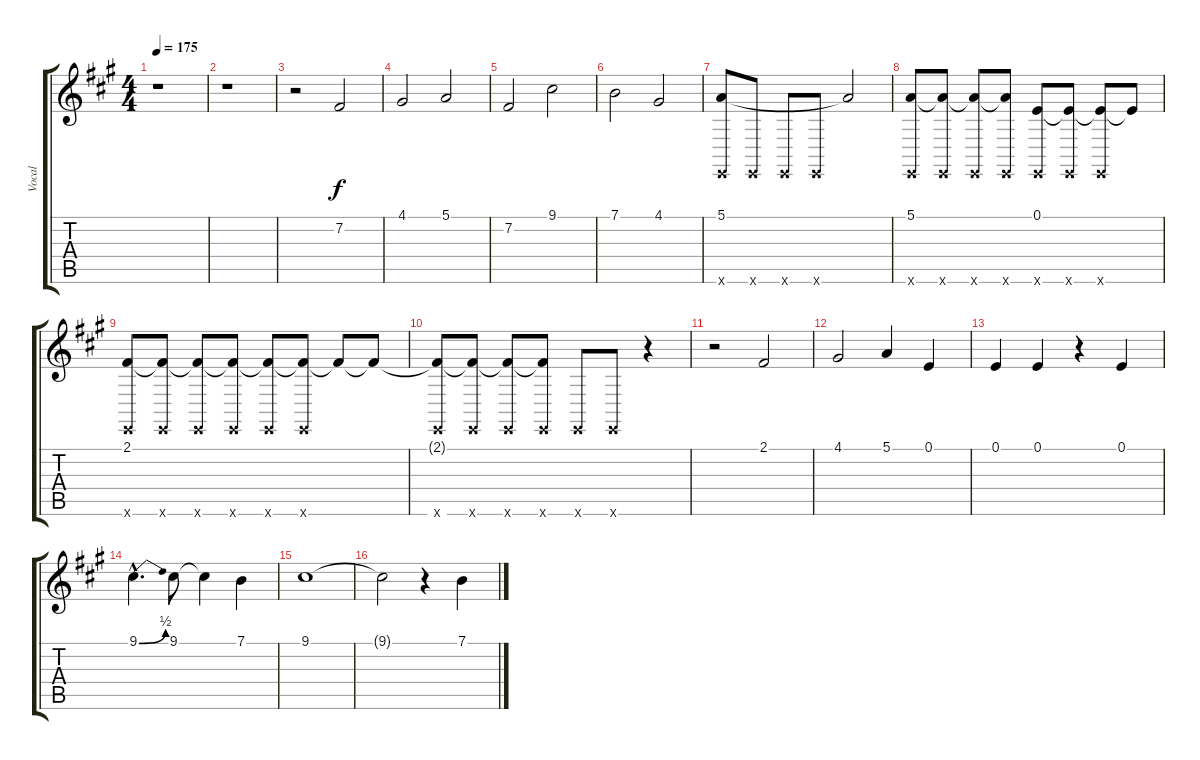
\track ("Vocal" "Vocal") {instrument lead6voice}
\staff {score tabs}
\tuning (E4 B3 G3 D3 A2 E2) {hide}
\ts (4 4)
\tempo 175
\clef g2
\ks a
r.1{dy f} |
r.1 |
r.2 7.2.2 |
4.1.2 5.1.2 |
7.2.2 9.1.2 |
7.1.2 4.1.2 |
(5.1 0.6{x}).8 0.6{x}.8 0.6{x}.8 0.6{x}.8 5.1{t}.2 |
(5.1 0.6{x}).8 (5.1{t} 0.6{x}).8 (5.1{t} 0.6{x}).8 (5.1{t} 0.6{x}).8 (0.1 0.6{x}).8 (0.1{t} 0.6{x}).8 (0.1{t} 0.6{x}).8 0.1{t}.8 |
(2.1 0.6{x}).8 (2.1{t} 0.6{x}).8 (2.1{t} 0.6{x}).8 (2.1{t} 0.6{x}).8 (2.1{t} 0.6{x}).8 (2.1{t} 0.6{x}).8 2.1{t}.8 2.1{t}.8 |
(2.1{t} 0.6{x}).8 (2.1{t} 0.6{x}).8 (2.1{t} 0.6{x}).8 (2.1{t} 0.6{x}).8 0.6{x}.8 0.6{x}.8 r.4 |
r.2 2.1.2 |
4.1.2 5.1.4 0.1.4 |
0.1.4 0.1.4 r.4 0.1.4 |
9.1{be (bend 0 0 60 2) hac}.4{d} 9.1.8 9.1{t}.4 7.1.4 |
9.1.1 |
9.1{t}.2 r.4 7.1.4
